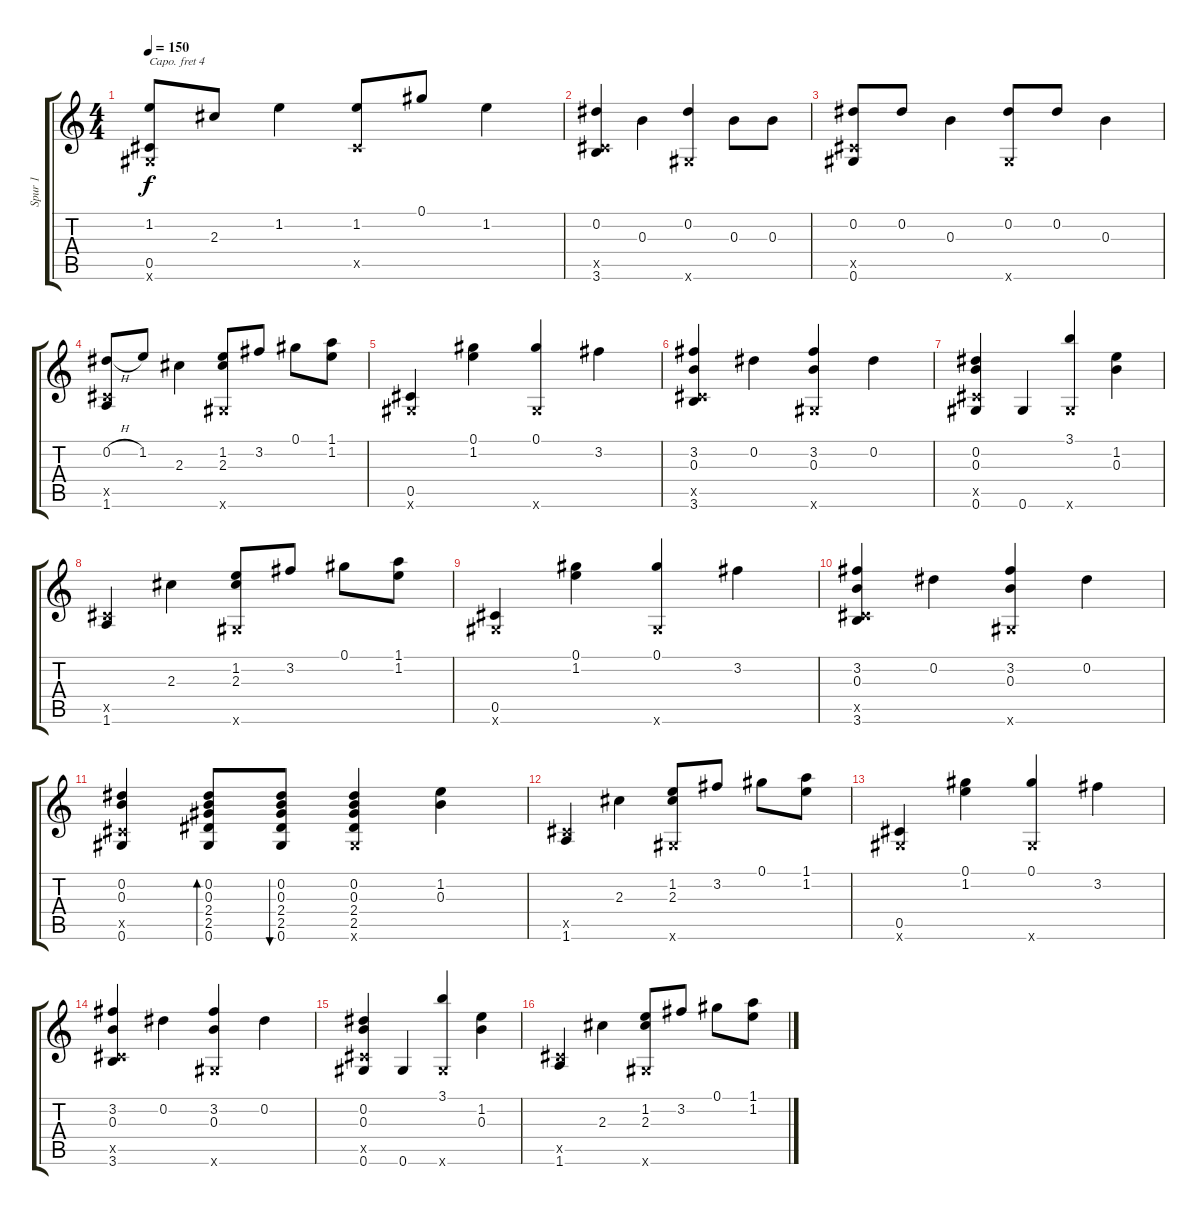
\track ("Spur 1" "Spur 1") {instrument acousticguitarsteel}
\staff {score tabs}
\capo 4
\tuning (E4 B3 G3 D3 A2 E2) {hide}
\ts (4 4)
\tempo 150
\clef g2
\ks c
(1.2 0.5 0.6{x}).8{dy f} 2.3.8 1.2.4 (1.2 0.5{x}).8 0.1.8 1.2.4 |
(0.2 0.5{x} 3.6).4 0.3.4 (0.2 0.6{x}).4 0.3.8 0.3.8 |
(0.2 0.5{x} 0.6).8 0.2.8 0.3.4 (0.2 0.6{x}).8 0.2.8 0.3.4 |
(0.2{h} 0.5{x} 1.6).8 1.2.8 2.3.4 (1.2 2.3 0.6{x}).8 3.2.8 0.1.8 (1.1 1.2).8 |
(0.5 0.6{x}).4 (0.1 1.2).4 (0.1 0.6{x}).4 3.2.4 |
(3.2 0.3 0.5{x} 3.6).4 0.2.4 (3.2 0.3 0.6{x}).4 0.2.4 |
(0.2 0.3 0.5{x} 0.6).4 0.6.4 (3.1 0.6{x}).4 (1.2 0.3).4 |
(0.5{x} 1.6).4 2.3.4 (1.2 2.3 0.6{x}).8 3.2.8 0.1.8 (1.1 1.2).8 |
(0.5 0.6{x}).4 (0.1 1.2).4 (0.1 0.6{x}).4 3.2.4 |
(3.2 0.3 0.5{x} 3.6).4 0.2.4 (3.2 0.3 0.6{x}).4 0.2.4 |
(0.2 0.3 0.5{x} 0.6).4 (0.2 0.3 2.4 2.5 0.6).8{bd 240} (0.2 0.3 2.4 2.5 0.6).8{bu 240} (0.2 0.3 2.4 2.5 0.6{x}).4 (1.2 0.3).4 |
(0.5{x} 1.6).4 2.3.4 (1.2 2.3 0.6{x}).8 3.2.8 0.1.8 (1.1 1.2).8 |
(0.5 0.6{x}).4 (0.1 1.2).4 (0.1 0.6{x}).4 3.2.4 |
(3.2 0.3 0.5{x} 3.6).4 0.2.4 (3.2 0.3 0.6{x}).4 0.2.4 |
(0.2 0.3 0.5{x} 0.6).4 0.6.4 (3.1 0.6{x}).4 (1.2 0.3).4 |
(0.5{x} 1.6).4 2.3.4 (1.2 2.3 0.6{x}).8 3.2.8 0.1.8 (1.1 1.2).8
